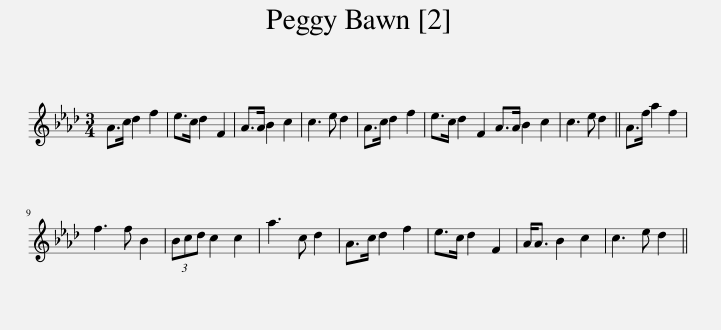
X:1
L:1/8
M:3/4
I:linebreak $
K:Ab
V:1 treble
V:1
 A>c d2 f2 | e>c d2 F2 | A>A B2 c2 | c3 e d2 | A>c d2 f2 | %5
 e>c d2 F2 A>A B2 c2 | c3 e d2 || A>f a2 f2 |$ f3 f B2 | (3Bcd c2 c2 | %10
 a3 c d2 | A>c d2 f2 | e>c d2 F2 | A<A B2 c2 | c3 e d2 || %15
